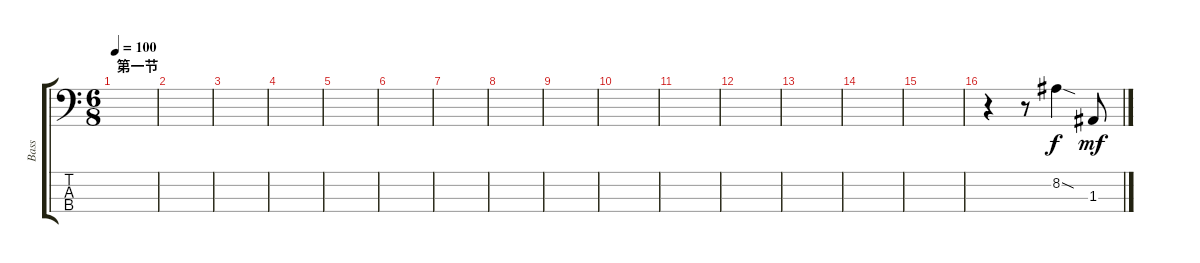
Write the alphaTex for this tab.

\track ("Bass" "Bass") {instrument electricbassfinger}
\staff {score tabs}
\tuning (G2 D2 A1 E1) {hide}
\ts (6 8)
\section ("" "第一节")
\tempo 100
\clef f4
\ks c
|
|
|
|
|
|
|
|
|
|
|
|
|
|
|
r.4 r.8 8.2{sod}.4 1.3{ss}.8{dy mf}
